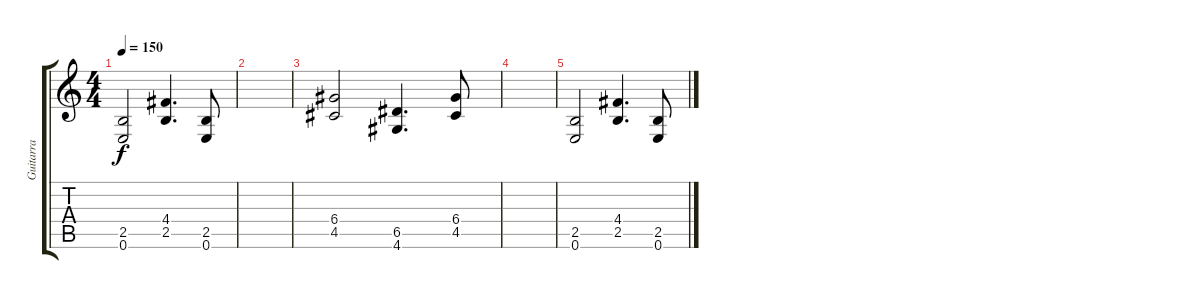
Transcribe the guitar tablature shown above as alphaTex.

\track ("Guitarra" "Guitarra") {instrument electricguitarclean}
\staff {score tabs}
\tuning (E4 B3 G3 D3 A2 E2) {hide}
\ts (4 4)
\tempo 150
\clef g2
\ks c
(2.5 0.6).2{dy f} (4.4 2.5).4{d} (2.5 0.6).8 |
|
(6.4 4.5).2 (6.5 4.6).4{d} (6.4 4.5).8 |
|
(2.5 0.6).2 (4.4 2.5).4{d} (2.5 0.6).8
